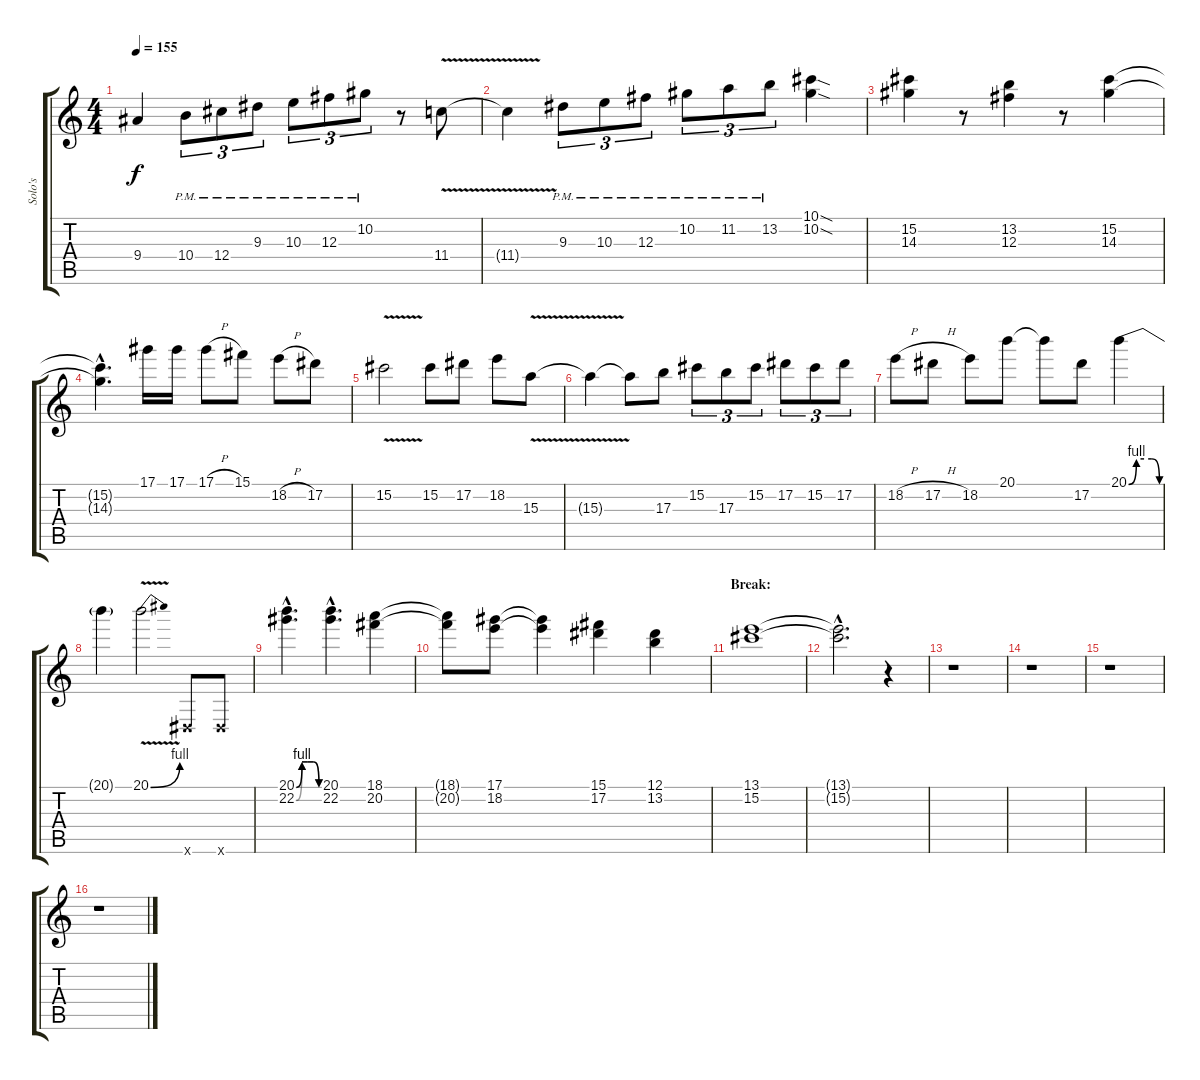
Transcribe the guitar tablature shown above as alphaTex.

\track ("Solo's" "Solo's") {instrument distortionguitar}
\staff {score tabs}
\tuning (Eb4 Bb3 Gb3 Db3 Ab2 Eb2) {hide}
\ts (4 4)
\tempo 155
\clef g2
\ks c
9.4{t}.4{dy f} 10.4{pm}.8{tu (3 2)} 12.4{pm}.8{tu (3 2)} 9.3{pm}.8{tu (3 2)} 10.3{pm}.8{tu (3 2)} 12.3{pm}.8{tu (3 2)} 10.2{pm}.8{tu (3 2)} r.8 11.4{v}.8 |
11.4{t}.4 9.3{pm}.8{tu (3 2)} 10.3{pm}.8{tu (3 2)} 12.3{pm}.8{tu (3 2)} 10.2{pm}.8{tu (3 2)} 11.2{pm}.8{tu (3 2)} 13.2{pm}.8{tu (3 2)} (10.1{sod} 10.2{sod}).4 |
(15.2 14.3).4 r.8 (13.2 12.3).4 r.8 (15.2 14.3).4 |
(15.2{hac t} 14.3{hac t}).4{d} 17.1.16 17.1.16 17.1{h}.8 15.1.8 18.2{h}.8 17.2.8 |
15.2{v}.2 15.2.8 17.2.8 18.2.8 15.3{v}.8 |
15.3{t}.4 15.3{t}.8 17.3.8 15.2.8{tu (3 2)} 17.3.8{tu (3 2)} 15.2.8{tu (3 2)} 17.2.8{tu (3 2)} 15.2.8{tu (3 2)} 17.2.8{tu (3 2)} |
18.2{h}.8 17.2{h}.8 18.2.8 20.1.8 20.1{t}.8 17.2.8 20.1{be (custom 0 0 15 4 30 4 45 4 60 0)}.4 |
20.1{t}.4 20.1{be (bend 0 0 60 4) v}.2 0.6{x}.8 0.6{x}.8 |
(20.1{be (custom 0 0 15 4 30 4 45 4 60 0) hac} 22.2{be (custom 0 0 15 4 30 4 45 4 60 0) hac}).4{d} (20.1{hac} 22.2{hac}).4{d} (18.1 20.2).4 |
(18.1{t} 20.2{t}).8 (17.1 18.2).8 (17.1{t} 18.2{t}).4 (15.1 17.2).4 (12.1 13.2).4 |
\section ("" "Break:")
(13.1 15.2).1 |
(13.1{hac t} 15.2{hac t}).2{d} r.4 |
r.1 |
r.1 |
r.1 |
r.1
